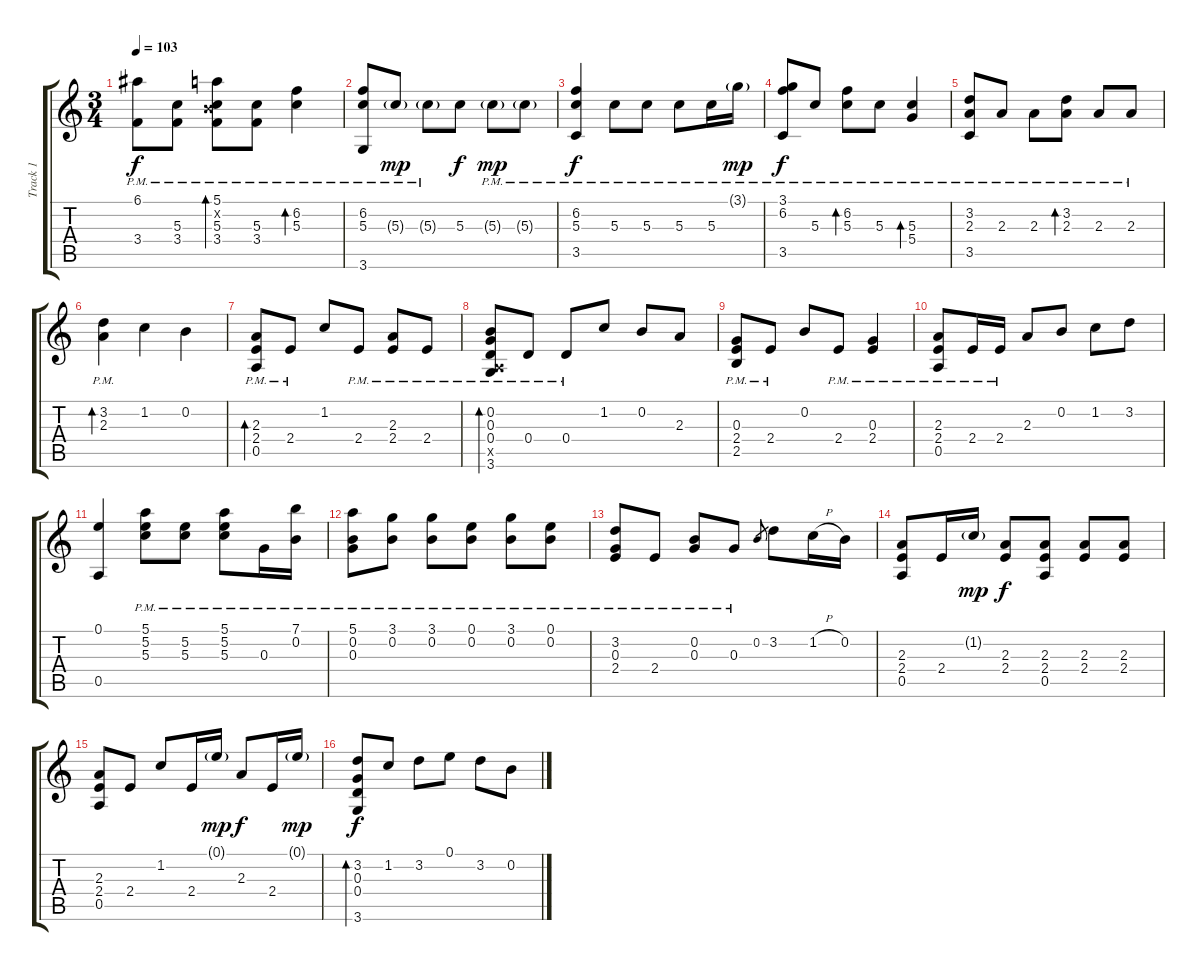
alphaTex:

\track ("Track 1" "Track 1") {instrument acousticguitarsteel}
\staff {score tabs}
\tuning (E4 B3 G3 D3 A2 E2) {hide}
\ts (3 4)
\tempo 103
\clef g2
\ks c
(6.1 3.4{pm}).8{dy f} (5.3{pm} 3.4{pm}).8 (5.1 0.2{x} 5.3{pm} 3.4{pm}).8{bd 60} (5.3{pm} 3.4{pm}).8 (6.2 5.3{pm}).4{bd 60} |
(6.2 5.3{pm} 3.6{pm}).8 5.3{g pm}.8{dy mp} 5.3{g pm}.8 5.3.8{dy f} 5.3{g pm}.8{dy mp} 5.3{g pm}.8 |
(6.2 5.3 3.5{pm}).4{dy f} 5.3{pm}.8 5.3{pm}.8 5.3{pm}.8 5.3{pm}.16 3.1{g pm}.16{dy mp} |
(3.1 6.2 3.5{pm}).8{dy f} 5.3{pm}.8 (6.2 5.3{pm}).8{bd 60} 5.3{pm}.8 (5.3 5.4{pm}).4{bd 60} |
(3.2 2.3 3.5{pm}).8 2.3{pm}.8 2.3{pm}.8 (3.2 2.3{pm}).8{bd 60} 2.3{pm}.8 2.3{pm}.8 |
(3.2 2.3{pm}).4{bd 60} 1.2.4 0.2.4 |
(2.3 2.4{pm} 0.5{pm}).8{bd 60} 2.4{pm}.8 1.2.8 2.4{pm}.8 (2.3 2.4{pm}).8 2.4{pm}.8 |
(0.2 0.3{pm} 0.4{pm} 0.5{x} 3.6{pm}).8{bd 60} 0.4{pm}.8 0.4{pm}.8 1.2.8 0.2.8 2.3.8 |
(0.3 2.4{pm} 2.5{pm}).8 2.4{pm}.8 0.2.8 2.4{pm}.8 (0.3 2.4{pm}).4 |
(2.3 2.4{pm} 0.5{pm}).8 2.4{pm}.16 2.4{pm}.16 2.3.8 0.2.8 1.2.8 3.2.8 |
(0.1 0.5).4 (5.1 5.2{pm} 5.3{pm}).8 (5.2{pm} 5.3{pm}).8 (5.1 5.2{pm} 5.3{pm}).8 0.3{pm}.16 (7.1 0.2{pm}).16 |
(5.1 0.2{pm} 0.3{pm}).8 (3.1 0.2{pm}).8 (3.1 0.2{pm}).8 (0.1 0.2{pm}).8 (3.1 0.2{pm}).8 (0.1 0.2{pm}).8 |
(3.2 0.3{pm} 2.4{pm}).8 2.4{pm}.8 (0.2 0.3{pm}).8 0.3{pm}.8 0.2.8{gr} 3.2.8 1.2{h}.16 0.2.16 |
(2.3 2.4 0.5).8 2.4.16 1.2{g}.16{dy mp} (2.3 2.4).8{dy f} (2.3 2.4 0.5).8 (2.3 2.4).8 (2.3 2.4).8 |
(2.3 2.4 0.5).8 2.4.8 1.2.8 2.4.16 0.1{g}.16{dy mp} 2.3.8{dy f} 2.4.16 0.1{g}.16{dy mp} |
(3.2 0.3 0.4 3.6).8{bd 60 dy f} 1.2.8 3.2.8 0.1.8 3.2.8 0.2.8
